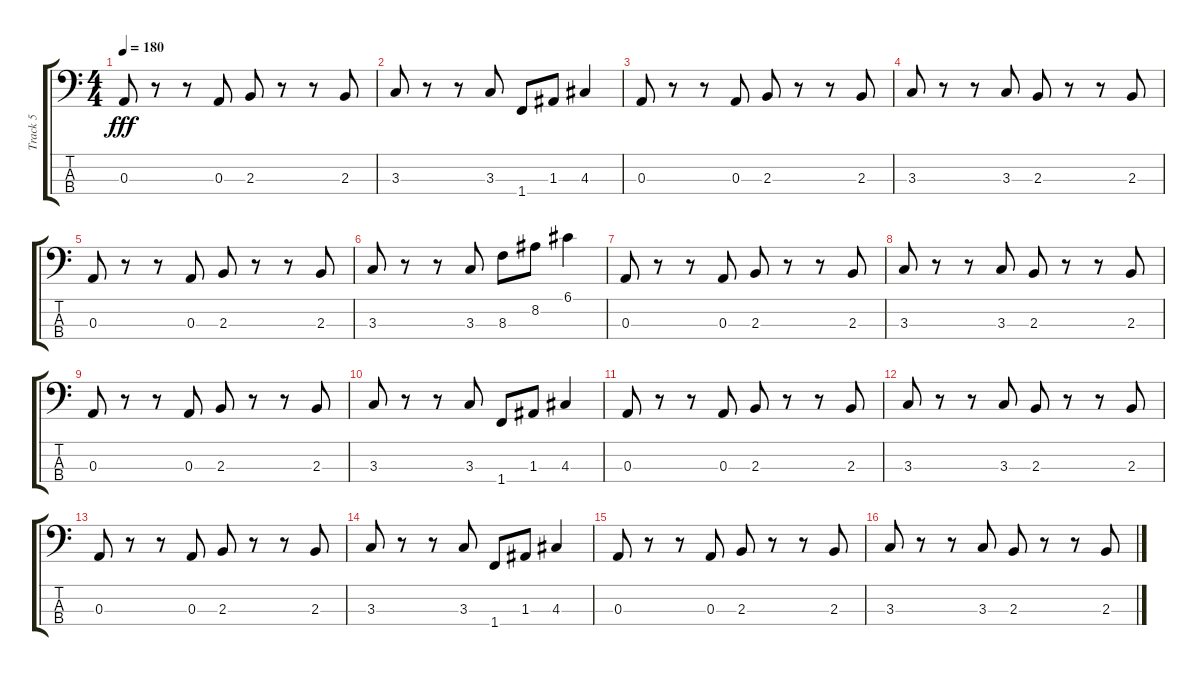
\track ("Track 5" "Track 5") {instrument electricbassfinger}
\staff {score tabs}
\tuning (G2 D2 A1 E1) {hide}
\ts (4 4)
\tempo 180
\clef f4
\ks c
0.3.8{dy fff} r.8 r.8 0.3.8 2.3.8 r.8 r.8 2.3.8 |
3.3.8 r.8 r.8 3.3.8 1.4.8 1.3.8 4.3.4 |
0.3.8 r.8 r.8 0.3.8 2.3.8 r.8 r.8 2.3.8 |
3.3.8 r.8 r.8 3.3.8 2.3.8 r.8 r.8 2.3.8 |
0.3.8 r.8 r.8 0.3.8 2.3.8 r.8 r.8 2.3.8 |
3.3.8 r.8 r.8 3.3.8 8.3.8 8.2.8 6.1.4 |
0.3.8 r.8 r.8 0.3.8 2.3.8 r.8 r.8 2.3.8 |
3.3.8 r.8 r.8 3.3.8 2.3.8 r.8 r.8 2.3.8 |
0.3.8 r.8 r.8 0.3.8 2.3.8 r.8 r.8 2.3.8 |
3.3.8 r.8 r.8 3.3.8 1.4.8 1.3.8 4.3.4 |
0.3.8 r.8 r.8 0.3.8 2.3.8 r.8 r.8 2.3.8 |
3.3.8 r.8 r.8 3.3.8 2.3.8 r.8 r.8 2.3.8 |
0.3.8 r.8 r.8 0.3.8 2.3.8 r.8 r.8 2.3.8 |
3.3.8 r.8 r.8 3.3.8 1.4.8 1.3.8 4.3.4 |
0.3.8 r.8 r.8 0.3.8 2.3.8 r.8 r.8 2.3.8 |
3.3.8 r.8 r.8 3.3.8 2.3.8 r.8 r.8 2.3.8
